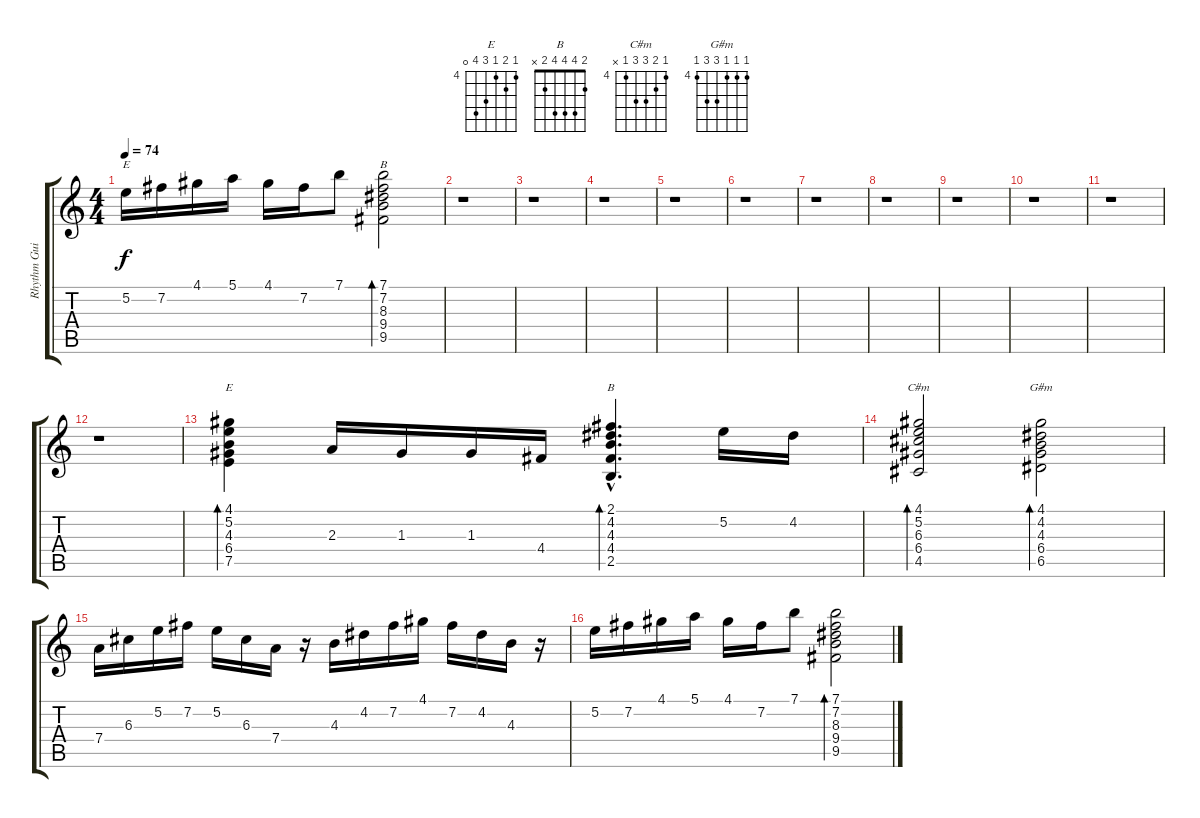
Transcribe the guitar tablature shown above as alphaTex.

\track ("Rhythm Guitar 2" "Rhythm Gui") {instrument electricguitarjazz}
\staff {score tabs}
\tuning (E4 B3 G3 D3 A2 E2) {hide}
\chord ("E" 0 0 1 2 2 0)
\chord ("B" 7 7 8 9 9 7) {firstfret 7}
\chord ("E" 4 5 4 6 7 0) {firstfret 4}
\chord ("B" 2 4 4 4 2 x)
\chord ("C#m" 4 5 6 6 4 x) {firstfret 4}
\chord ("G#m" 4 4 4 6 6 4) {firstfret 4}
\ts (4 4)
\tempo 74
\clef g2
\ks c
5.2.16{ch "E" dy f} 7.2.16 4.1.16 5.1.16 4.1.16 7.2.16 7.1.8 (7.1 7.2 8.3 9.4 9.5).2{bd 60 ch "B"} |
r.1 |
r.1 |
r.1 |
r.1 |
r.1 |
r.1 |
r.1 |
r.1 |
r.1 |
r.1 |
r.1 |
(4.1 5.2 4.3 6.4 7.5).4{bd 60 ch "E"} 2.3.16 1.3.16 1.3.16 4.4.16 (2.1{hac} 4.2{hac} 4.3{hac} 4.4{hac} 2.5{hac}).4{d bd 120 ch "B"} 5.2.16 4.2.16 |
(4.1 5.2 6.3 6.4 4.5).2{bd 120 ch "C#m"} (4.1 4.2 4.3 6.4 6.5).2{bd 120 ch "G#m"} |
7.4.16 6.3.16 5.2.16 7.2.16 5.2.16 6.3.16 7.4.16 r.16 4.3.16 4.2.16 7.2.16 4.1.16 7.2.16 4.2.16 4.3.16 r.16 |
5.2.16 7.2.16 4.1.16 5.1.16 4.1.16 7.2.16 7.1.8 (7.1 7.2 8.3 9.4 9.5).2{bd 60}
